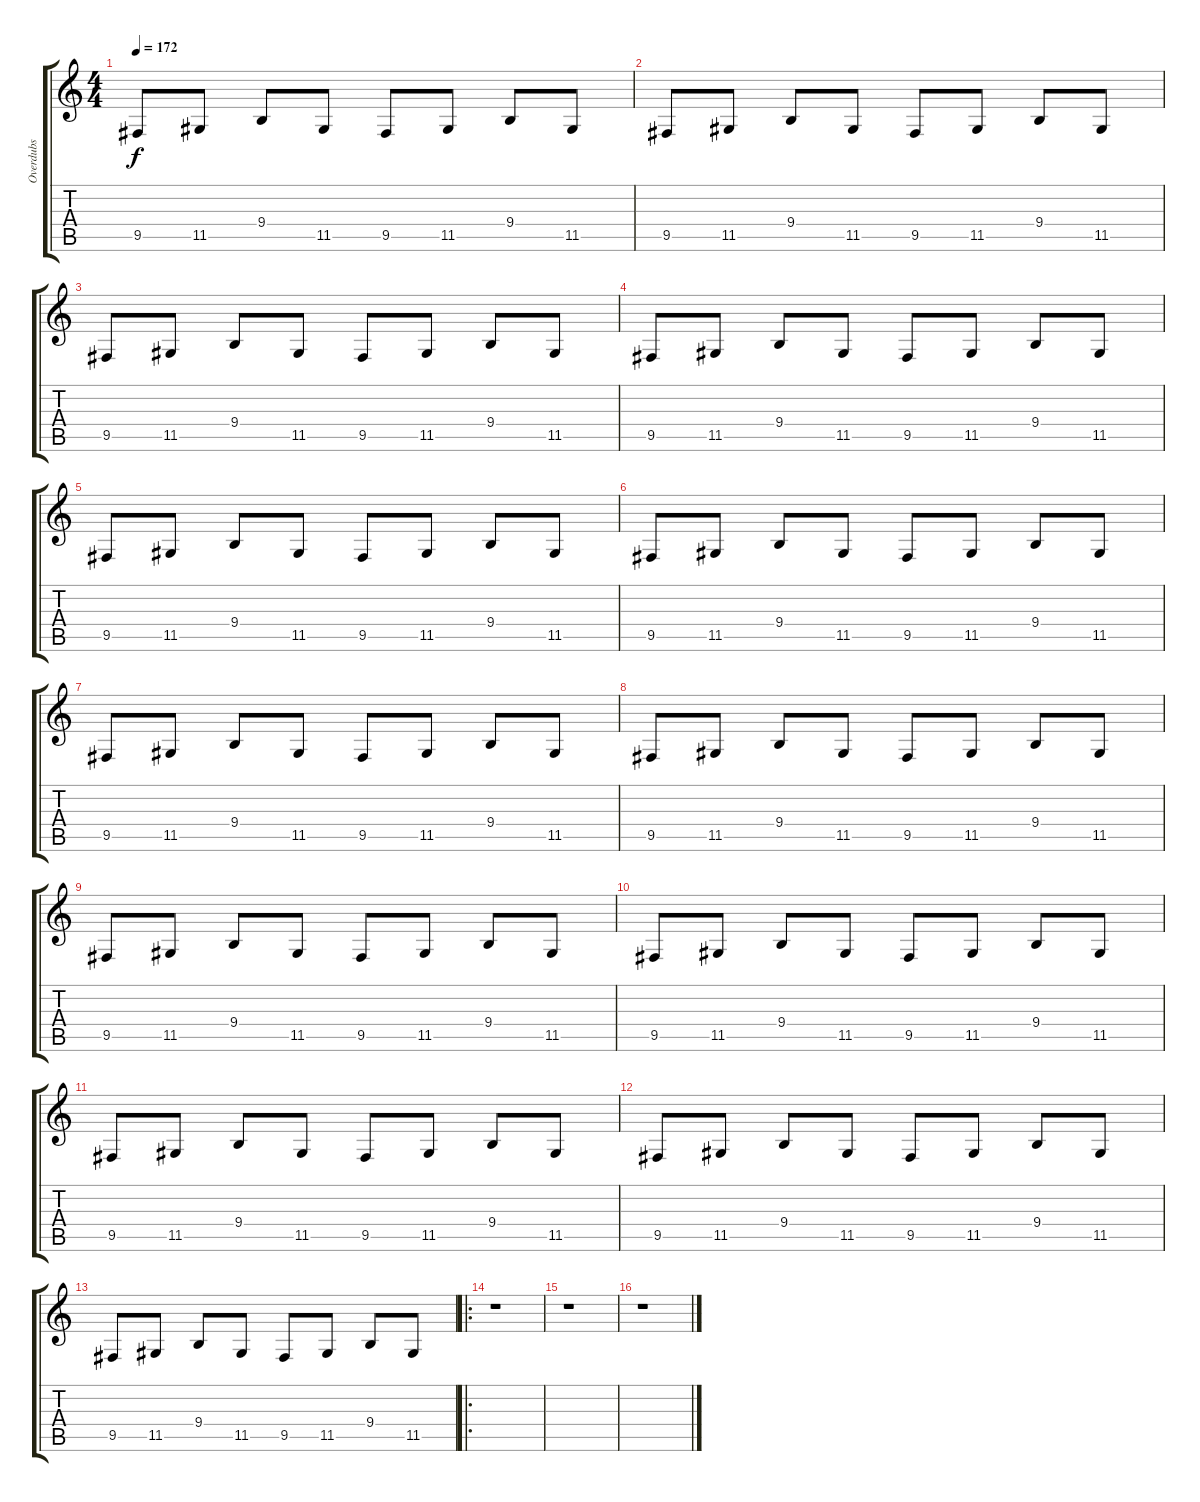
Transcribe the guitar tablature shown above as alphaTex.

\track ("Overdubs" "Overdubs") {instrument lead8bassandlead}
\staff {score tabs}
\tuning (E4 B3 G3 D3 A2 E2) {hide}
\ts (4 4)
\tempo 172
\clef g2
\ks c
9.5.8{dy f} 11.5.8 9.4.8 11.5.8 9.5.8 11.5.8 9.4.8 11.5.8 |
9.5.8 11.5.8 9.4.8 11.5.8 9.5.8 11.5.8 9.4.8 11.5.8 |
9.5.8 11.5.8 9.4.8 11.5.8 9.5.8 11.5.8 9.4.8 11.5.8 |
9.5.8 11.5.8 9.4.8 11.5.8 9.5.8 11.5.8 9.4.8 11.5.8 |
9.5.8 11.5.8 9.4.8 11.5.8 9.5.8 11.5.8 9.4.8 11.5.8 |
9.5.8 11.5.8 9.4.8 11.5.8 9.5.8 11.5.8 9.4.8 11.5.8 |
9.5.8 11.5.8 9.4.8 11.5.8 9.5.8 11.5.8 9.4.8 11.5.8 |
9.5.8 11.5.8 9.4.8 11.5.8 9.5.8 11.5.8 9.4.8 11.5.8 |
9.5.8 11.5.8 9.4.8 11.5.8 9.5.8 11.5.8 9.4.8 11.5.8 |
9.5.8 11.5.8 9.4.8 11.5.8 9.5.8 11.5.8 9.4.8 11.5.8 |
9.5.8 11.5.8 9.4.8 11.5.8 9.5.8 11.5.8 9.4.8 11.5.8 |
9.5.8 11.5.8 9.4.8 11.5.8 9.5.8 11.5.8 9.4.8 11.5.8 |
9.5.8 11.5.8 9.4.8 11.5.8 9.5.8 11.5.8 9.4.8 11.5.8 |
\ro
r.1 |
r.1 |
r.1
